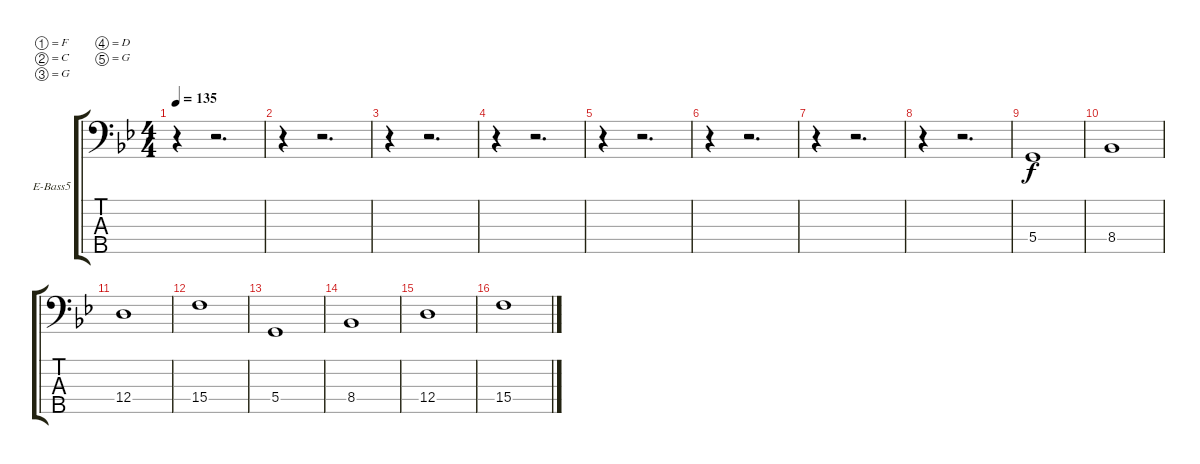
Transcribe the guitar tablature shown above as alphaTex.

\bracketExtendMode groupsimilarinstruments
\firstSystemTrackNameOrientation horizontal
\otherSystemsTrackNameOrientation horizontal
\track ("[D]" "E-Bass5") {instrument electricbassfinger}
\staff {score tabs}
\tuning (F2 C2 G1 D1 G0)
\ts (4 4)
\tempo 135
\clef f4
\ks gminor
r.4{dy f} r.2{d} |
r.4 r.2{d} |
r.4 r.2{d} |
r.4 r.2{d} |
r.4 r.2{d} |
r.4 r.2{d} |
r.4 r.2{d} |
r.4 r.2{d} |
5.4.1 |
8.4.1 |
12.4.1 |
15.4.1 |
5.4.1 |
8.4.1 |
12.4.1 |
15.4.1
